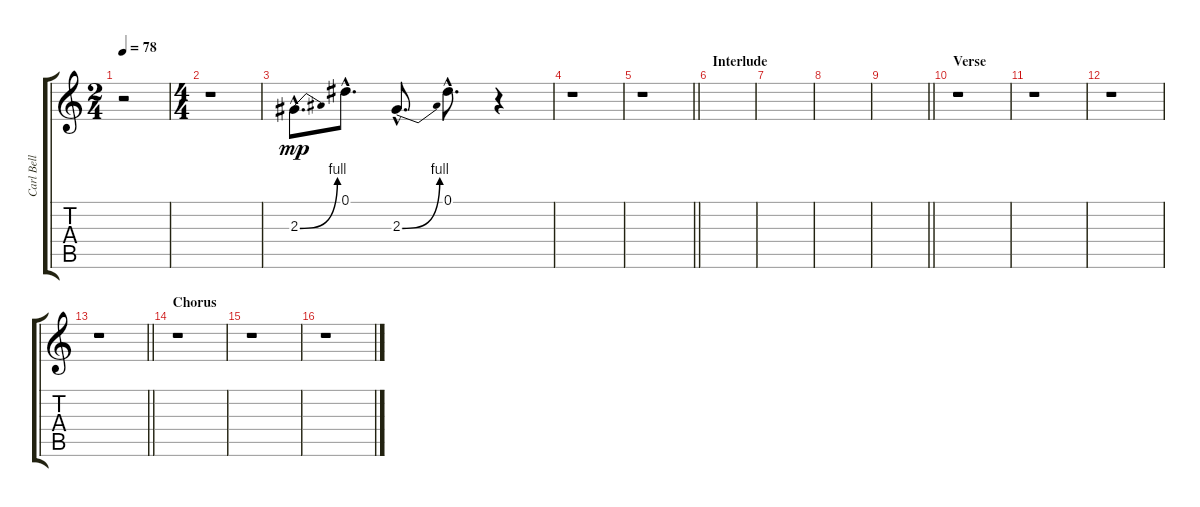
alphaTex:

\track ("Carl Bell (Lead Guitar)" "Carl Bell ") {instrument distortionguitar}
\staff {score tabs}
\tuning (Eb4 Bb3 Gb3 Db3 Ab2 Eb2) {hide}
\ts (2 4)
\tempo 78
\clef g2
\ks c
r.2{dy p} |
\ts (4 4)
r.1 |
2.3{be (bend 0 0 60 4) hac}.8{d dy mp} 0.1{hac}.8{d} 2.3{be (bend 0 0 60 4) hac}.8{d} 0.1{hac}.8{d} r.4 |
r.1 |
\barLineRight lightlight
r.1 |
\section ("" "Interlude")
|
|
|
\barLineRight lightlight
|
\section ("" "Verse")
r.1 |
r.1 |
r.1 |
\barLineRight lightlight
r.1 |
\section ("" "Chorus")
r.1 |
r.1 |
r.1
